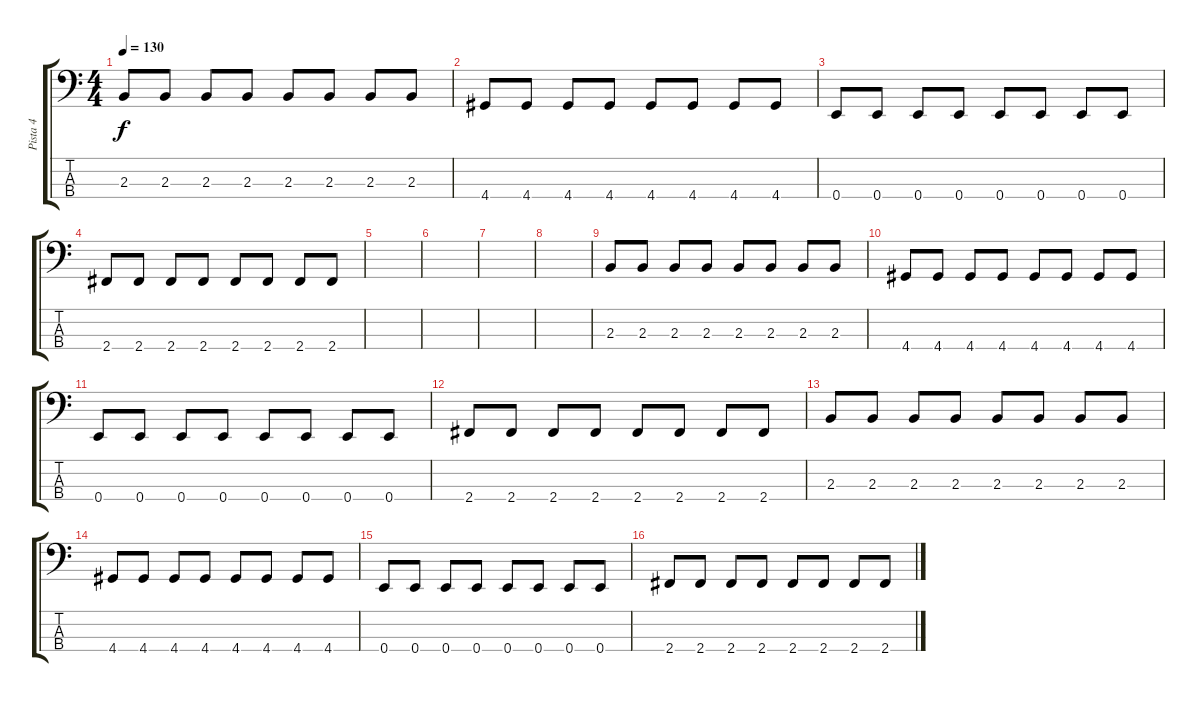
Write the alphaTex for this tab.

\track ("Pista 4" "Pista 4") {instrument electricbassfinger}
\staff {score tabs}
\tuning (G2 D2 A1 E1) {hide}
\ts (4 4)
\tempo 130
\clef f4
\ks c
2.3.8{dy f} 2.3.8 2.3.8 2.3.8 2.3.8 2.3.8 2.3.8 2.3.8 |
4.4.8 4.4.8 4.4.8 4.4.8 4.4.8 4.4.8 4.4.8 4.4.8 |
0.4.8 0.4.8 0.4.8 0.4.8 0.4.8 0.4.8 0.4.8 0.4.8 |
2.4.8 2.4.8 2.4.8 2.4.8 2.4.8 2.4.8 2.4.8 2.4.8 |
|
|
|
|
2.3.8 2.3.8 2.3.8 2.3.8 2.3.8 2.3.8 2.3.8 2.3.8 |
4.4.8 4.4.8 4.4.8 4.4.8 4.4.8 4.4.8 4.4.8 4.4.8 |
0.4.8 0.4.8 0.4.8 0.4.8 0.4.8 0.4.8 0.4.8 0.4.8 |
2.4.8 2.4.8 2.4.8 2.4.8 2.4.8 2.4.8 2.4.8 2.4.8 |
2.3.8 2.3.8 2.3.8 2.3.8 2.3.8 2.3.8 2.3.8 2.3.8 |
4.4.8 4.4.8 4.4.8 4.4.8 4.4.8 4.4.8 4.4.8 4.4.8 |
0.4.8 0.4.8 0.4.8 0.4.8 0.4.8 0.4.8 0.4.8 0.4.8 |
2.4.8 2.4.8 2.4.8 2.4.8 2.4.8 2.4.8 2.4.8 2.4.8
